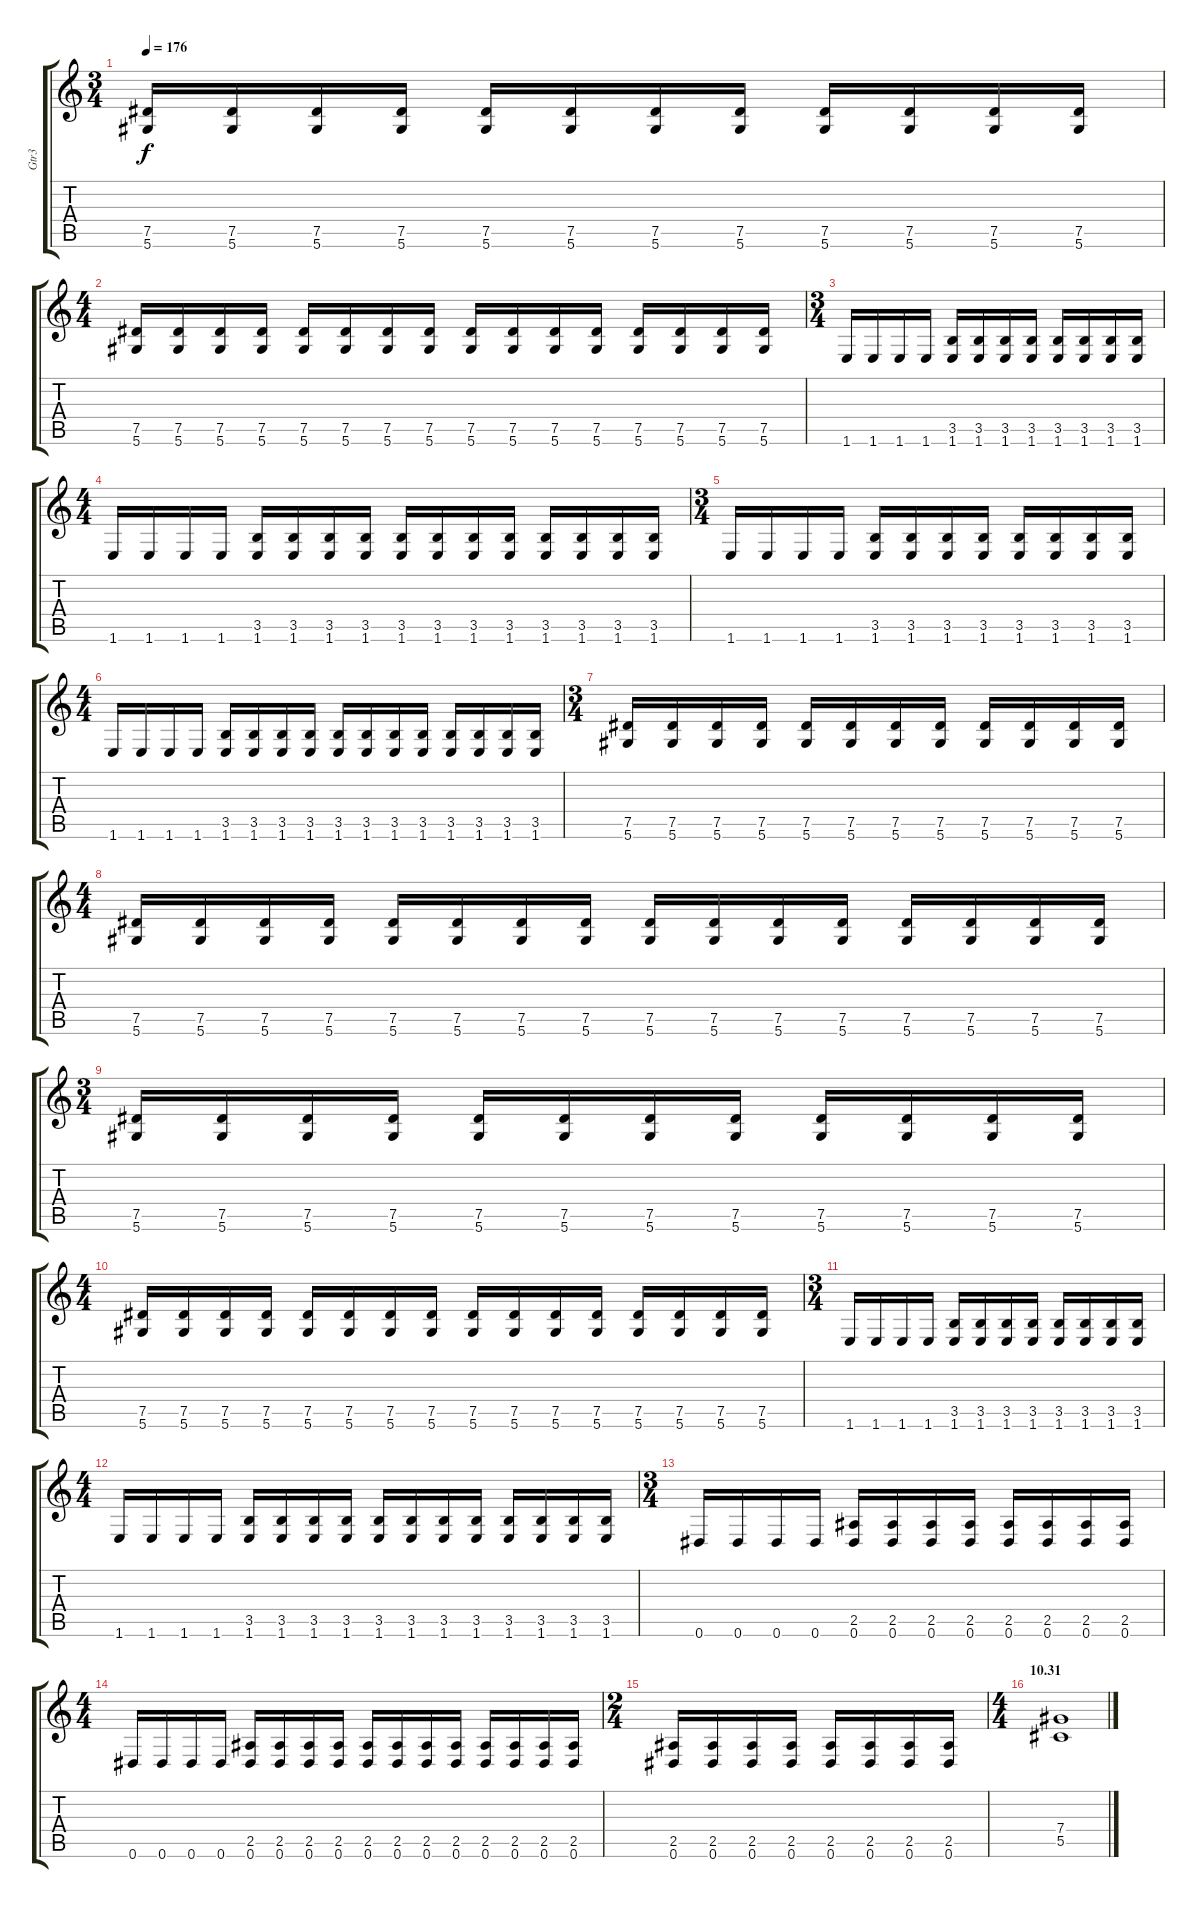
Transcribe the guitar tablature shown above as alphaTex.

\track ("Gtr3" "Gtr3") {instrument overdrivenguitar}
\staff {score tabs}
\tuning (Eb4 Bb3 Gb3 Db3 Ab2 Eb2) {hide}
\ts (3 4)
\tempo 176
\clef g2
\ks c
(7.5 5.6).16{dy f} (7.5 5.6).16 (7.5 5.6).16 (7.5 5.6).16 (7.5 5.6).16 (7.5 5.6).16 (7.5 5.6).16 (7.5 5.6).16 (7.5 5.6).16 (7.5 5.6).16 (7.5 5.6).16 (7.5 5.6).16 |
\ts (4 4)
(7.5 5.6).16 (7.5 5.6).16 (7.5 5.6).16 (7.5 5.6).16 (7.5 5.6).16 (7.5 5.6).16 (7.5 5.6).16 (7.5 5.6).16 (7.5 5.6).16 (7.5 5.6).16 (7.5 5.6).16 (7.5 5.6).16 (7.5 5.6).16 (7.5 5.6).16 (7.5 5.6).16 (7.5 5.6).16 |
\ts (3 4)
1.6.16 1.6.16 1.6.16 1.6.16 (3.5 1.6).16 (3.5 1.6).16 (3.5 1.6).16 (3.5 1.6).16 (3.5 1.6).16 (3.5 1.6).16 (3.5 1.6).16 (3.5 1.6).16 |
\ts (4 4)
1.6.16 1.6.16 1.6.16 1.6.16 (3.5 1.6).16 (3.5 1.6).16 (3.5 1.6).16 (3.5 1.6).16 (3.5 1.6).16 (3.5 1.6).16 (3.5 1.6).16 (3.5 1.6).16 (3.5 1.6).16 (3.5 1.6).16 (3.5 1.6).16 (3.5 1.6).16 |
\ts (3 4)
1.6.16 1.6.16 1.6.16 1.6.16 (3.5 1.6).16 (3.5 1.6).16 (3.5 1.6).16 (3.5 1.6).16 (3.5 1.6).16 (3.5 1.6).16 (3.5 1.6).16 (3.5 1.6).16 |
\ts (4 4)
1.6.16 1.6.16 1.6.16 1.6.16 (3.5 1.6).16 (3.5 1.6).16 (3.5 1.6).16 (3.5 1.6).16 (3.5 1.6).16 (3.5 1.6).16 (3.5 1.6).16 (3.5 1.6).16 (3.5 1.6).16 (3.5 1.6).16 (3.5 1.6).16 (3.5 1.6).16 |
\ts (3 4)
(7.5 5.6).16 (7.5 5.6).16 (7.5 5.6).16 (7.5 5.6).16 (7.5 5.6).16 (7.5 5.6).16 (7.5 5.6).16 (7.5 5.6).16 (7.5 5.6).16 (7.5 5.6).16 (7.5 5.6).16 (7.5 5.6).16 |
\ts (4 4)
(7.5 5.6).16 (7.5 5.6).16 (7.5 5.6).16 (7.5 5.6).16 (7.5 5.6).16 (7.5 5.6).16 (7.5 5.6).16 (7.5 5.6).16 (7.5 5.6).16 (7.5 5.6).16 (7.5 5.6).16 (7.5 5.6).16 (7.5 5.6).16 (7.5 5.6).16 (7.5 5.6).16 (7.5 5.6).16 |
\ts (3 4)
(7.5 5.6).16 (7.5 5.6).16 (7.5 5.6).16 (7.5 5.6).16 (7.5 5.6).16 (7.5 5.6).16 (7.5 5.6).16 (7.5 5.6).16 (7.5 5.6).16 (7.5 5.6).16 (7.5 5.6).16 (7.5 5.6).16 |
\ts (4 4)
(7.5 5.6).16 (7.5 5.6).16 (7.5 5.6).16 (7.5 5.6).16 (7.5 5.6).16 (7.5 5.6).16 (7.5 5.6).16 (7.5 5.6).16 (7.5 5.6).16 (7.5 5.6).16 (7.5 5.6).16 (7.5 5.6).16 (7.5 5.6).16 (7.5 5.6).16 (7.5 5.6).16 (7.5 5.6).16 |
\ts (3 4)
1.6.16 1.6.16 1.6.16 1.6.16 (3.5 1.6).16 (3.5 1.6).16 (3.5 1.6).16 (3.5 1.6).16 (3.5 1.6).16 (3.5 1.6).16 (3.5 1.6).16 (3.5 1.6).16 |
\ts (4 4)
1.6.16 1.6.16 1.6.16 1.6.16 (3.5 1.6).16 (3.5 1.6).16 (3.5 1.6).16 (3.5 1.6).16 (3.5 1.6).16 (3.5 1.6).16 (3.5 1.6).16 (3.5 1.6).16 (3.5 1.6).16 (3.5 1.6).16 (3.5 1.6).16 (3.5 1.6).16 |
\ts (3 4)
0.6.16 0.6.16 0.6.16 0.6.16 (2.5 0.6).16 (2.5 0.6).16 (2.5 0.6).16 (2.5 0.6).16 (2.5 0.6).16 (2.5 0.6).16 (2.5 0.6).16 (2.5 0.6).16 |
\ts (4 4)
0.6.16 0.6.16 0.6.16 0.6.16 (2.5 0.6).16 (2.5 0.6).16 (2.5 0.6).16 (2.5 0.6).16 (2.5 0.6).16 (2.5 0.6).16 (2.5 0.6).16 (2.5 0.6).16 (2.5 0.6).16 (2.5 0.6).16 (2.5 0.6).16 (2.5 0.6).16 |
\ts (2 4)
(2.5 0.6).16 (2.5 0.6).16 (2.5 0.6).16 (2.5 0.6).16 (2.5 0.6).16 (2.5 0.6).16 (2.5 0.6).16 (2.5 0.6).16 |
\ts (4 4)
\section ("" "10.31")
(7.4 5.5).1
